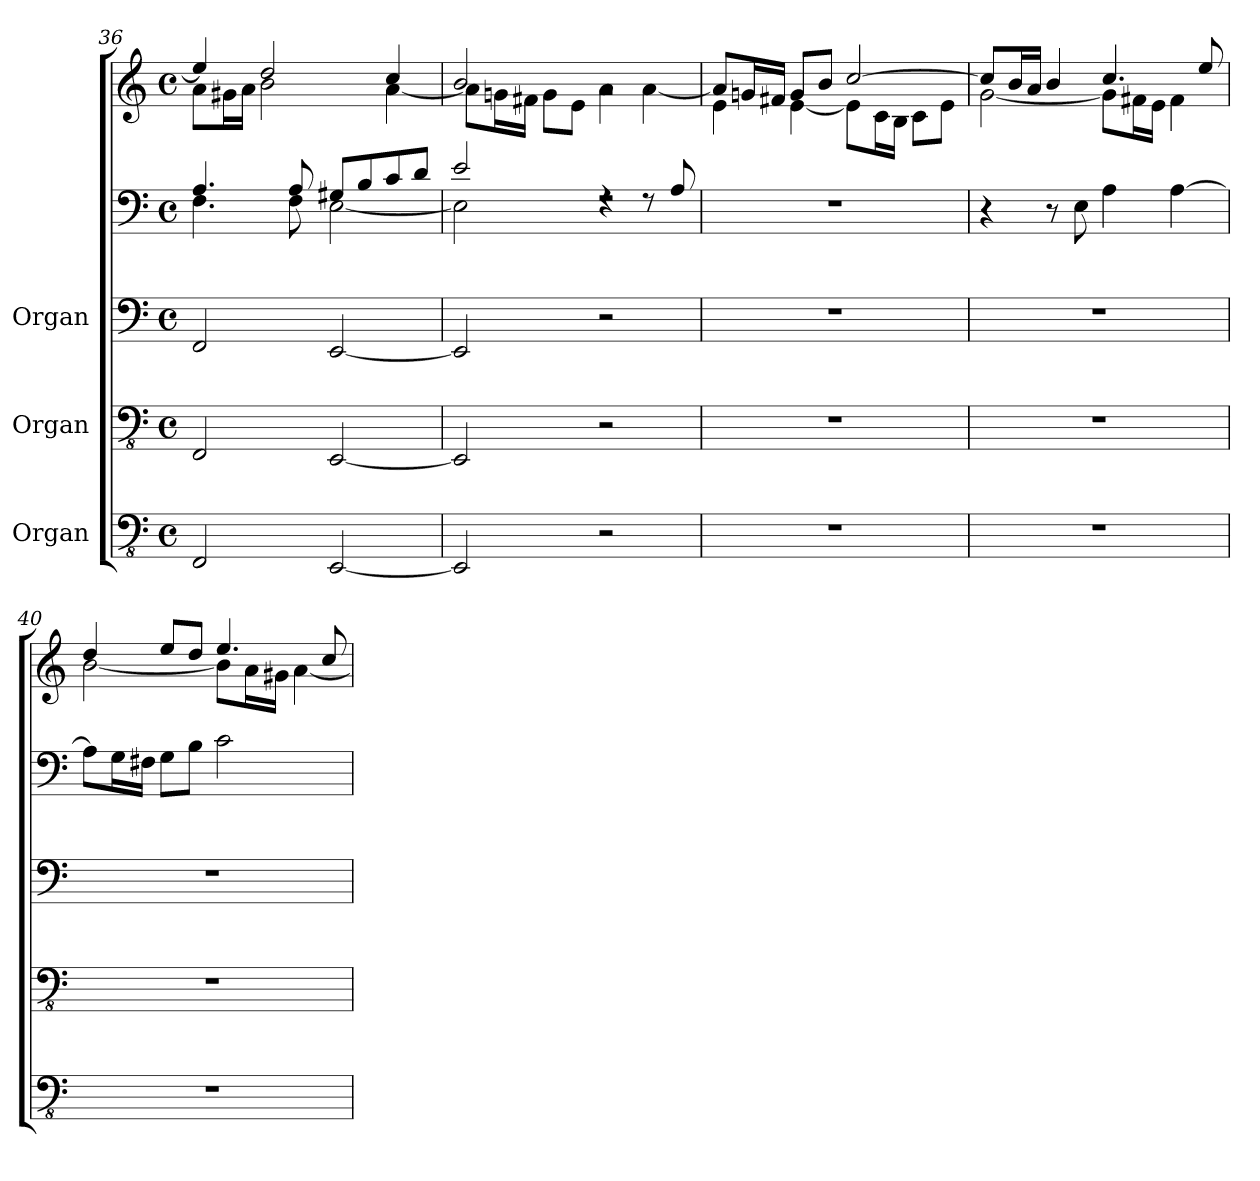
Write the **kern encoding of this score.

**kern	**kern	**kern	**kern	**kern
*part3	*part2	*part1	*part1	*part1
*staff5	*staff4	*staff3	*staff2	*staff1
*I"Organ	*I"Organ	*I"Organ	*	*
!!LO:LB:g=z
*clefFv4	*clefFv4	*clefF4	*clefF4	*clefG2
*k[]	*k[]	*k[]	*k[]	*k[]
*M4/4	*M4/4	*M4/4	*M4/4	*M4/4
*met(c)	*met(c)	*met(c)	*met(c)	*met(c)
=36	=36	=36	=36	=36
*	*	*	*^	*^
2FFF/	2FFF/	2FF/	4.A/	4.F\	4ee/]	8a\L
.	.	.	.	.	.	16g#X\L
.	.	.	.	.	.	16a\JJ
.	.	.	.	.	2dd/	2b\
.	.	.	8A/	8F\	.	.
[2EEE/	[2EEE/	[2EE/	8G#X/L	[2E\	.	.
.	.	.	8B/	.	.	.
.	.	.	8c/	.	4cc/	[4a\
.	.	.	8d/J	.	.	.
=37	=37	=37	=37	=37	=37	=37
2EEE/]	2EEE/]	2EE/]	2e/	2E\]	2b/	8a\L]
.	.	.	.	.	.	16gn\L
.	.	.	.	.	.	16f#X\JJ
.	.	.	.	.	.	8g\L
.	.	.	.	.	.	8e\J
2r	2r	2r	4rF	2rF	2rg	4a\
.	.	.	8rF	.	.	[4a\
.	.	.	8A/	.	.	.
*	*	*	*v	*v	*	*
=38	=38	=38	=38	=38	=38
1r	1r	1r	1r	8a/L]	4e\
.	.	.	.	16gn/L	.
.	.	.	.	16f#X/JJ	.
.	.	.	.	8g/L	[4e\
.	.	.	.	8b/J	.
.	.	.	.	[2cc/	8e\L]
.	.	.	.	.	16c\L
.	.	.	.	.	16B\JJ
.	.	.	.	.	8c\L
.	.	.	.	.	8e\J
=39	=39	=39	=39	=39	=39
1r	1r	1r	4r	8cc/L]	[2g\
.	.	.	.	16b/L	.
.	.	.	.	16a/JJ	.
.	.	.	8r	4b/	.
.	.	.	8E\	.	.
.	.	.	4A\	4.cc/	8g\L]
.	.	.	.	.	16f#X\L
.	.	.	.	.	16e\JJ
.	.	.	[4A\	.	4f#\
.	.	.	.	8ee/	.
=40	=40	=40	=40	=40	=40
1r	1r	1r	8A\L]	4dd/	[2b\
.	.	.	16G\L	.	.
.	.	.	16F#X\JJ	.	.
.	.	.	8G\L	8ee/L	.
.	.	.	8B\J	8dd/J	.
.	.	.	2c\	4.ee/	8b\L]
.	.	.	.	.	16a\L
.	.	.	.	.	16g#X\JJ
.	.	.	.	.	[4a\
.	.	.	.	8cc/	.
*	*	*	*	*v	*v
=	=	=	=	=
*-	*-	*-	*-	*-
